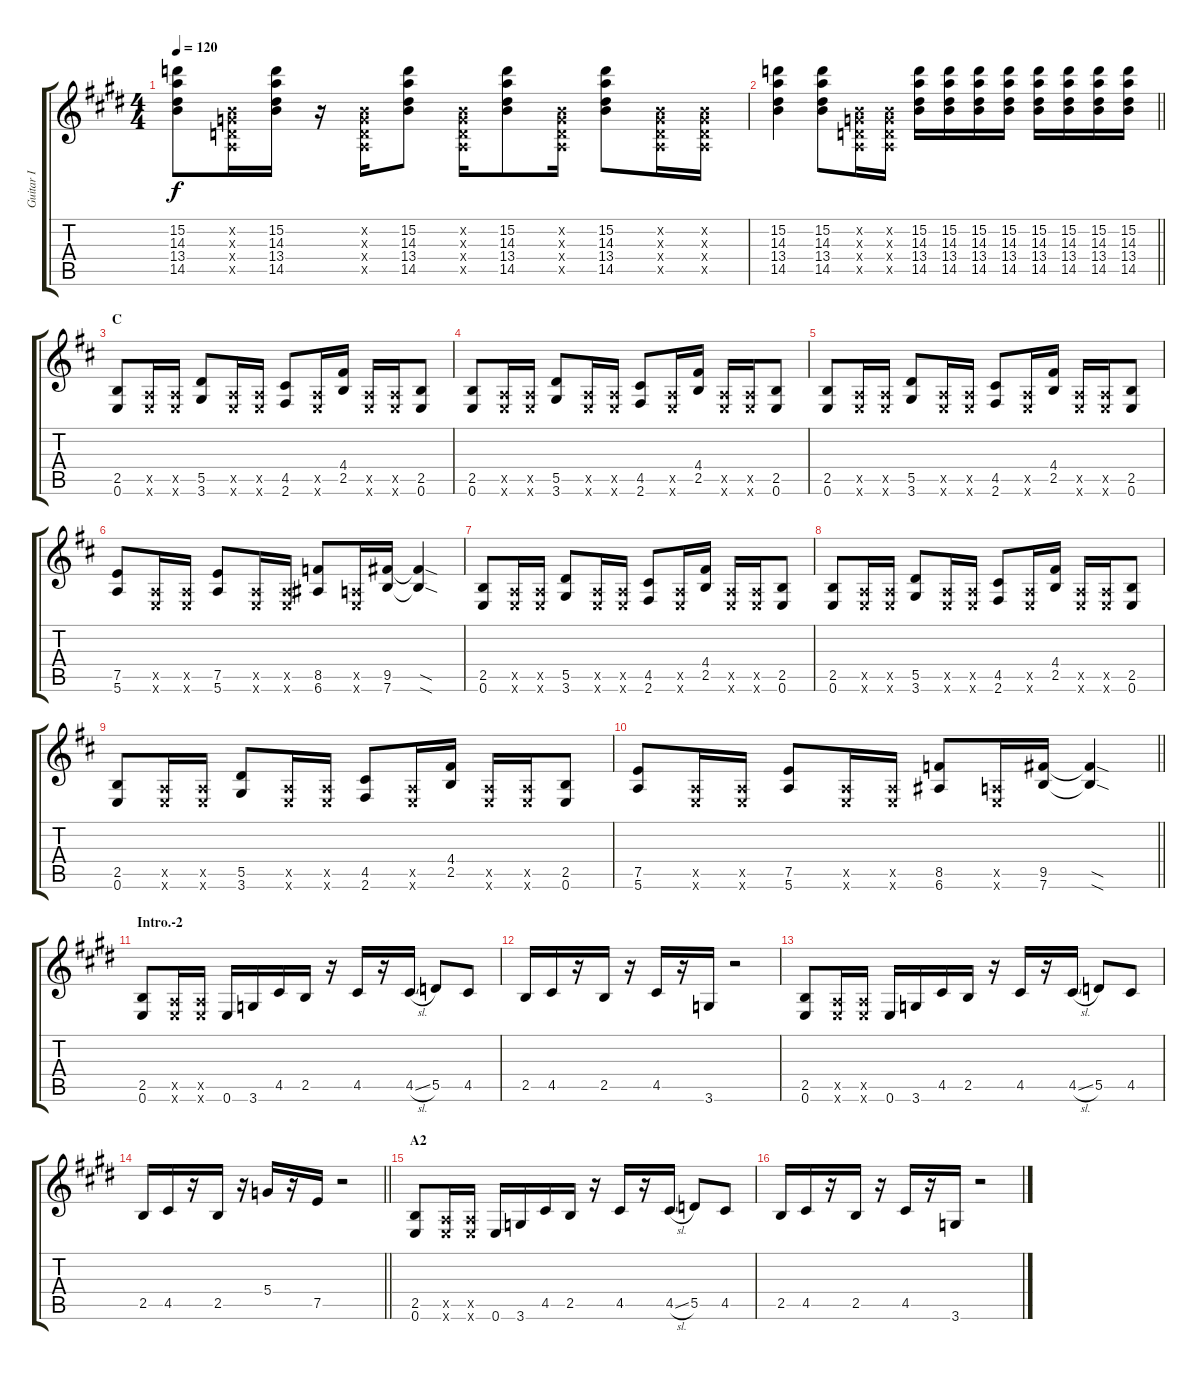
\track ("Guitar I" "Guitar I") {instrument distortionguitar}
\staff {score tabs}
\tuning (E4 B3 G3 D3 A2 E2) {hide}
\ts (4 4)
\tempo 120
\clef g2
\ks e
(15.2 14.3 13.4 14.5).8{dy f} (0.2{x} 0.3{x} 0.4{x} 0.5{x}).16 (15.2 14.3 13.4 14.5).16 r.16 (0.2{x} 0.3{x} 0.4{x} 0.5{x}).16 (15.2 14.3 13.4 14.5).8 (0.2{x} 0.3{x} 0.4{x} 0.5{x}).16 (15.2 14.3 13.4 14.5).8 (0.2{x} 0.3{x} 0.4{x} 0.5{x}).16 (15.2 14.3 13.4 14.5).8 (0.2{x} 0.3{x} 0.4{x} 0.5{x}).16 (0.2{x} 0.3{x} 0.4{x} 0.5{x}).16 |
\barLineRight lightlight
(15.2 14.3 13.4 14.5).4 (15.2 14.3 13.4 14.5).8 (0.2{x} 0.3{x} 0.4{x} 0.5{x}).16 (0.2{x} 0.3{x} 0.4{x} 0.5{x}).16 (15.2 14.3 13.4 14.5).16 (15.2 14.3 13.4 14.5).16 (15.2 14.3 13.4 14.5).16 (15.2 14.3 13.4 14.5).16 (15.2 14.3 13.4 14.5).16 (15.2 14.3 13.4 14.5).16 (15.2 14.3 13.4 14.5).16 (15.2 14.3 13.4 14.5).16 |
\section ("" "C")
\ks d
(2.5 0.6).8 (0.5{x} 0.6{x}).16 (0.5{x} 0.6{x}).16 (5.5 3.6).8 (0.5{x} 0.6{x}).16 (0.5{x} 0.6{x}).16 (4.5 2.6).8 (0.5{x} 0.6{x}).16 (4.4 2.5).16 (0.5{x} 0.6{x}).16 (0.5{x} 0.6{x}).16 (2.5 0.6).8 |
(2.5 0.6).8 (0.5{x} 0.6{x}).16 (0.5{x} 0.6{x}).16 (5.5 3.6).8 (0.5{x} 0.6{x}).16 (0.5{x} 0.6{x}).16 (4.5 2.6).8 (0.5{x} 0.6{x}).16 (4.4 2.5).16 (0.5{x} 0.6{x}).16 (0.5{x} 0.6{x}).16 (2.5 0.6).8 |
(2.5 0.6).8 (0.5{x} 0.6{x}).16 (0.5{x} 0.6{x}).16 (5.5 3.6).8 (0.5{x} 0.6{x}).16 (0.5{x} 0.6{x}).16 (4.5 2.6).8 (0.5{x} 0.6{x}).16 (4.4 2.5).16 (0.5{x} 0.6{x}).16 (0.5{x} 0.6{x}).16 (2.5 0.6).8 |
(7.5 5.6).8 (0.5{x} 0.6{x}).16 (0.5{x} 0.6{x}).16 (7.5 5.6).8 (0.5{x} 0.6{x}).16 (0.5{x} 0.6{x}).16 (8.5 6.6).8 (0.5{x} 0.6{x}).16 (9.5 7.6).16 (9.5{sod t} 7.6{sod t}).4 |
(2.5 0.6).8 (0.5{x} 0.6{x}).16 (0.5{x} 0.6{x}).16 (5.5 3.6).8 (0.5{x} 0.6{x}).16 (0.5{x} 0.6{x}).16 (4.5 2.6).8 (0.5{x} 0.6{x}).16 (4.4 2.5).16 (0.5{x} 0.6{x}).16 (0.5{x} 0.6{x}).16 (2.5 0.6).8 |
(2.5 0.6).8 (0.5{x} 0.6{x}).16 (0.5{x} 0.6{x}).16 (5.5 3.6).8 (0.5{x} 0.6{x}).16 (0.5{x} 0.6{x}).16 (4.5 2.6).8 (0.5{x} 0.6{x}).16 (4.4 2.5).16 (0.5{x} 0.6{x}).16 (0.5{x} 0.6{x}).16 (2.5 0.6).8 |
(2.5 0.6).8 (0.5{x} 0.6{x}).16 (0.5{x} 0.6{x}).16 (5.5 3.6).8 (0.5{x} 0.6{x}).16 (0.5{x} 0.6{x}).16 (4.5 2.6).8 (0.5{x} 0.6{x}).16 (4.4 2.5).16 (0.5{x} 0.6{x}).16 (0.5{x} 0.6{x}).16 (2.5 0.6).8 |
\barLineRight lightlight
(7.5 5.6).8 (0.5{x} 0.6{x}).16 (0.5{x} 0.6{x}).16 (7.5 5.6).8 (0.5{x} 0.6{x}).16 (0.5{x} 0.6{x}).16 (8.5 6.6).8 (0.5{x} 0.6{x}).16 (9.5 7.6).16 (9.5{sod t} 7.6{sod t}).4 |
\section ("" "Intro.-2")
\ks e
(2.5 0.6).8 (0.5{x} 0.6{x}).16 (0.5{x} 0.6{x}).16 0.6.16 3.6.16 4.5.16 2.5.16 r.16 4.5.16 r.16 4.5{sl}.16 5.5.8 4.5.8 |
2.5.16 4.5.16 r.16 2.5.16 r.16 4.5.16 r.16 3.6.16 r.2 |
(2.5 0.6).8 (0.5{x} 0.6{x}).16 (0.5{x} 0.6{x}).16 0.6.16 3.6.16 4.5.16 2.5.16 r.16 4.5.16 r.16 4.5{sl}.16 5.5.8 4.5.8 |
\barLineRight lightlight
2.5.16 4.5.16 r.16 2.5.16 r.16 5.4.16 r.16 7.5.16 r.2 |
\section ("" "A2")
(2.5 0.6).8 (0.5{x} 0.6{x}).16 (0.5{x} 0.6{x}).16 0.6.16 3.6.16 4.5.16 2.5.16 r.16 4.5.16 r.16 4.5{sl}.16 5.5.8 4.5.8 |
2.5.16 4.5.16 r.16 2.5.16 r.16 4.5.16 r.16 3.6.16 r.2
